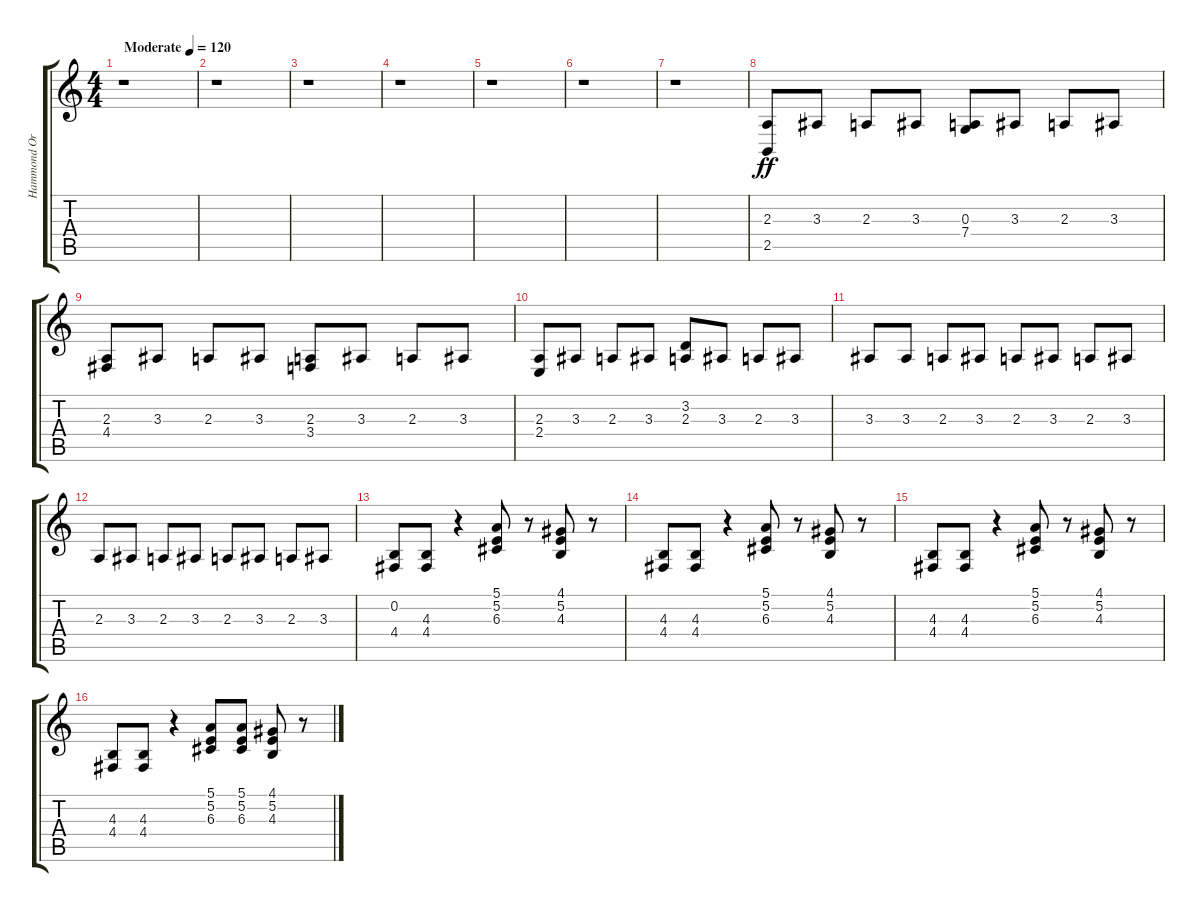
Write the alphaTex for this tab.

\track ("Hammond Organ" "Hammond Or") {instrument drawbarorgan}
\staff {score tabs}
\tuning (E4 B3 G3 D3 A2 E2) {hide}
\ts (4 4)
\tempo (120 "Moderate")
\clef g2
\ks c
r.1{dy ff instrument drawbarorgan} |
r.1 |
r.1 |
r.1 |
r.1 |
r.1 |
r.1 |
(2.3 2.5).8 3.3.8 2.3.8 3.3.8 (0.3 7.4).8 3.3.8 2.3.8 3.3.8 |
(2.3 4.4).8 3.3.8 2.3.8 3.3.8 (2.3 3.4).8 3.3.8 2.3.8 3.3.8 |
(2.3 2.4).8 3.3.8 2.3.8 3.3.8 (3.2 2.3).8 3.3.8 2.3.8 3.3.8 |
3.3.8 3.3.8 2.3.8 3.3.8 2.3.8 3.3.8 2.3.8 3.3.8 |
2.3.8 3.3.8 2.3.8 3.3.8 2.3.8 3.3.8 2.3.8 3.3.8 |
(0.2 4.4).8{volume 15} (4.3 4.4).8 r.4 (5.1 5.2 6.3).8 r.8 (4.1 5.2 4.3).8 r.8 |
(4.3 4.4).8 (4.3 4.4).8 r.4 (5.1 5.2 6.3).8 r.8 (4.1 5.2 4.3).8 r.8 |
(4.3 4.4).8 (4.3 4.4).8 r.4 (5.1 5.2 6.3).8 r.8 (4.1 5.2 4.3).8 r.8 |
(4.3 4.4).8 (4.3 4.4).8 r.4 (5.1 5.2 6.3).8 (5.1 5.2 6.3).8 (4.1 5.2 4.3).8 r.8
